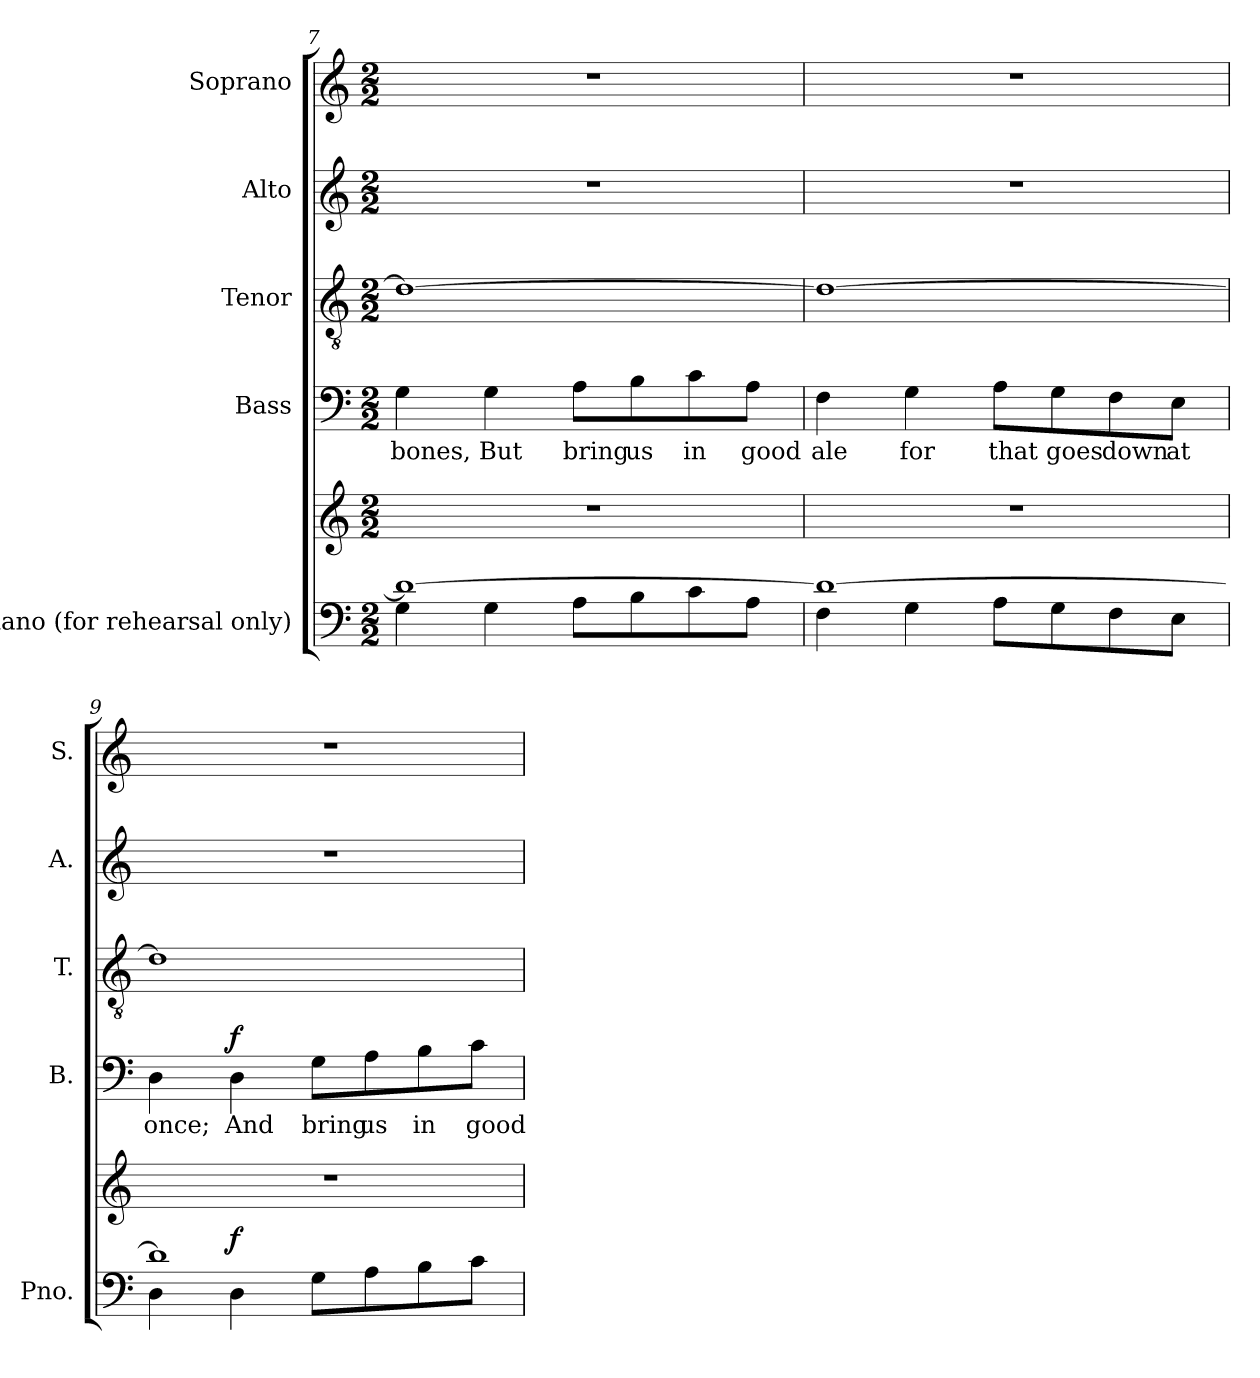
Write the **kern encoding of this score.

**kern	**kern	**dynam	**kern	**text	**dynam	**kern	**kern	**kern
*part5	*part5	*part5	*part4	*part4	*part4	*part3	*part2	*part1
*staff6	*staff5	*staff5/6	*staff4	*staff4	*staff4	*staff3	*staff2	*staff1
*I"Piano (for  rehearsal  only)	*	*	*I"Bass	*	*	*I"Tenor	*I"Alto	*I"Soprano
*I'Pno.	*	*	*I'B.	*	*	*I'T.	*I'A.	*I'S.
*clefF4	*clefG2	*	*clefF4	*	*	*clefGv2	*clefG2	*clefG2
*	*	*	*	*	*	*ITrd7c12	*	*
*k[]	*k[]	*	*k[]	*	*	*k[]	*k[]	*k[]
*C:	*C:	*	*C:	*	*	*C:	*C:	*C:
*M2/2	*M2/2	*	*M2/2	*	*	*M2/2	*M2/2	*M2/2
=7	=7	=7	=7	=7	=7	=7	=7	=7
*^	*	*	*	*	*	*	*	*
!	!	!	!	!	!LO:LY:b:color=#000000	!	!	!	!
1di_	4Gi\	1r	.	4Gi\	bones,	.	1Di_	1r	1r
!	!	!	!	!	!LO:LY:b:color=#000000	!	!	!	!
.	4Gi\	.	.	4Gi\	But	.	.	.	.
!	!	!	!	!	!LO:LY:b:color=#000000	!	!	!	!
.	8Ai\L	.	.	8Ai\L	bring	.	.	.	.
!	!	!	!	!	!LO:LY:b:color=#000000	!	!	!	!
.	8Bi\	.	.	8Bi\	us	.	.	.	.
!	!	!	!	!	!LO:LY:b:color=#000000	!	!	!	!
.	8ci\	.	.	8ci\	in	.	.	.	.
!	!	!	!	!	!LO:LY:b:color=#000000	!	!	!	!
.	8Ai\J	.	.	8Ai\J	good	.	.	.	.
!!LO:LB:g=z
=8	=8	=8	=8	=8	=8	=8	=8	=8	=8
!	!	!	!	!	!LO:LY:b:color=#000000	!	!	!	!
1di_	4Fi\	1r	.	4Fi\	ale	.	1Di_	1r	1r
!	!	!	!	!	!LO:LY:b:color=#000000	!	!	!	!
.	4Gi\	.	.	4Gi\	for	.	.	.	.
!	!	!	!	!	!LO:LY:b:color=#000000	!	!	!	!
.	8Ai\L	.	.	8Ai\L	that	.	.	.	.
!	!	!	!	!	!LO:LY:b:color=#000000	!	!	!	!
.	8Gi\	.	.	8Gi\	goes	.	.	.	.
!	!	!	!	!	!LO:LY:b:color=#000000	!	!	!	!
.	8Fi\	.	.	8Fi\	down	.	.	.	.
!	!	!	!	!	!LO:LY:b:color=#000000	!	!	!	!
.	8Ei\J	.	.	8Ei\J	at	.	.	.	.
=9	=9	=9	=9	=9	=9	=9	=9	=9	=9
!	!	!	!	!	!LO:LY:b:color=#000000	!	!	!	!
1di]	4Di\	1r	.	4Di\	once;	.	1Di]	1r	1r
!	!	!	!	!	!LO:LY:b:color=#000000	!	!	!	!
.	4Di\	.	f	4Di\	And	f	.	.	.
!	!	!	!	!	!LO:LY:b:color=#000000	!	!	!	!
.	8Gi\L	.	.	8Gi\L	bring	.	.	.	.
!	!	!	!	!	!LO:LY:b:color=#000000	!	!	!	!
.	8Ai\	.	.	8Ai\	us	.	.	.	.
!	!	!	!	!	!LO:LY:b:color=#000000	!	!	!	!
.	8Bi\	.	.	8Bi\	in	.	.	.	.
!	!	!	!	!	!LO:LY:b:color=#000000	!	!	!	!
.	8ci\J	.	.	8ci\J	good	.	.	.	.
*v	*v	*	*	*	*	*	*	*	*
=	=	=	=	=	=	=	=	=
*-	*-	*-	*-	*-	*-	*-	*-	*-
